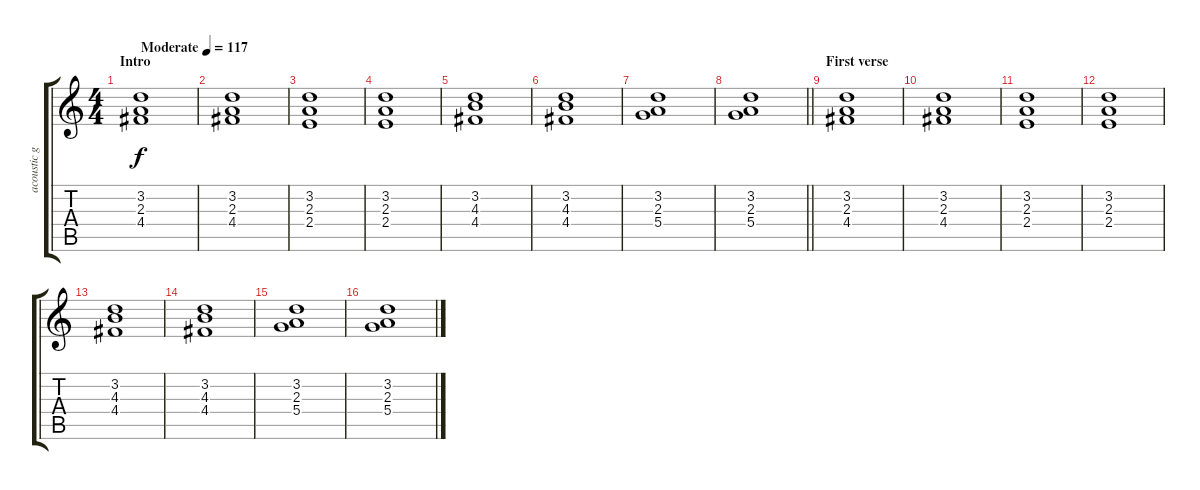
\track ("acoustic guitar" "acoustic g") {instrument electricguitarclean}
\staff {score tabs}
\tuning (E4 B3 G3 D3 A2 E2) {hide}
\ts (4 4)
\section ("" "Intro")
\tempo (117 "Moderate")
\clef g2
\ks c
(3.2 2.3 4.4).1{dy f instrument electricguitarclean} |
(3.2 2.3 4.4).1 |
(3.2 2.3 2.4).1 |
(3.2 2.3 2.4).1 |
(3.2 4.3 4.4).1 |
(3.2 4.3 4.4).1 |
(3.2 2.3 5.4).1 |
\barLineRight lightlight
(3.2 2.3 5.4).1 |
\section ("" "First verse")
(3.2 2.3 4.4).1 |
(3.2 2.3 4.4).1 |
(3.2 2.3 2.4).1 |
(3.2 2.3 2.4).1 |
(3.2 4.3 4.4).1 |
(3.2 4.3 4.4).1 |
(3.2 2.3 5.4).1 |
(3.2 2.3 5.4).1
